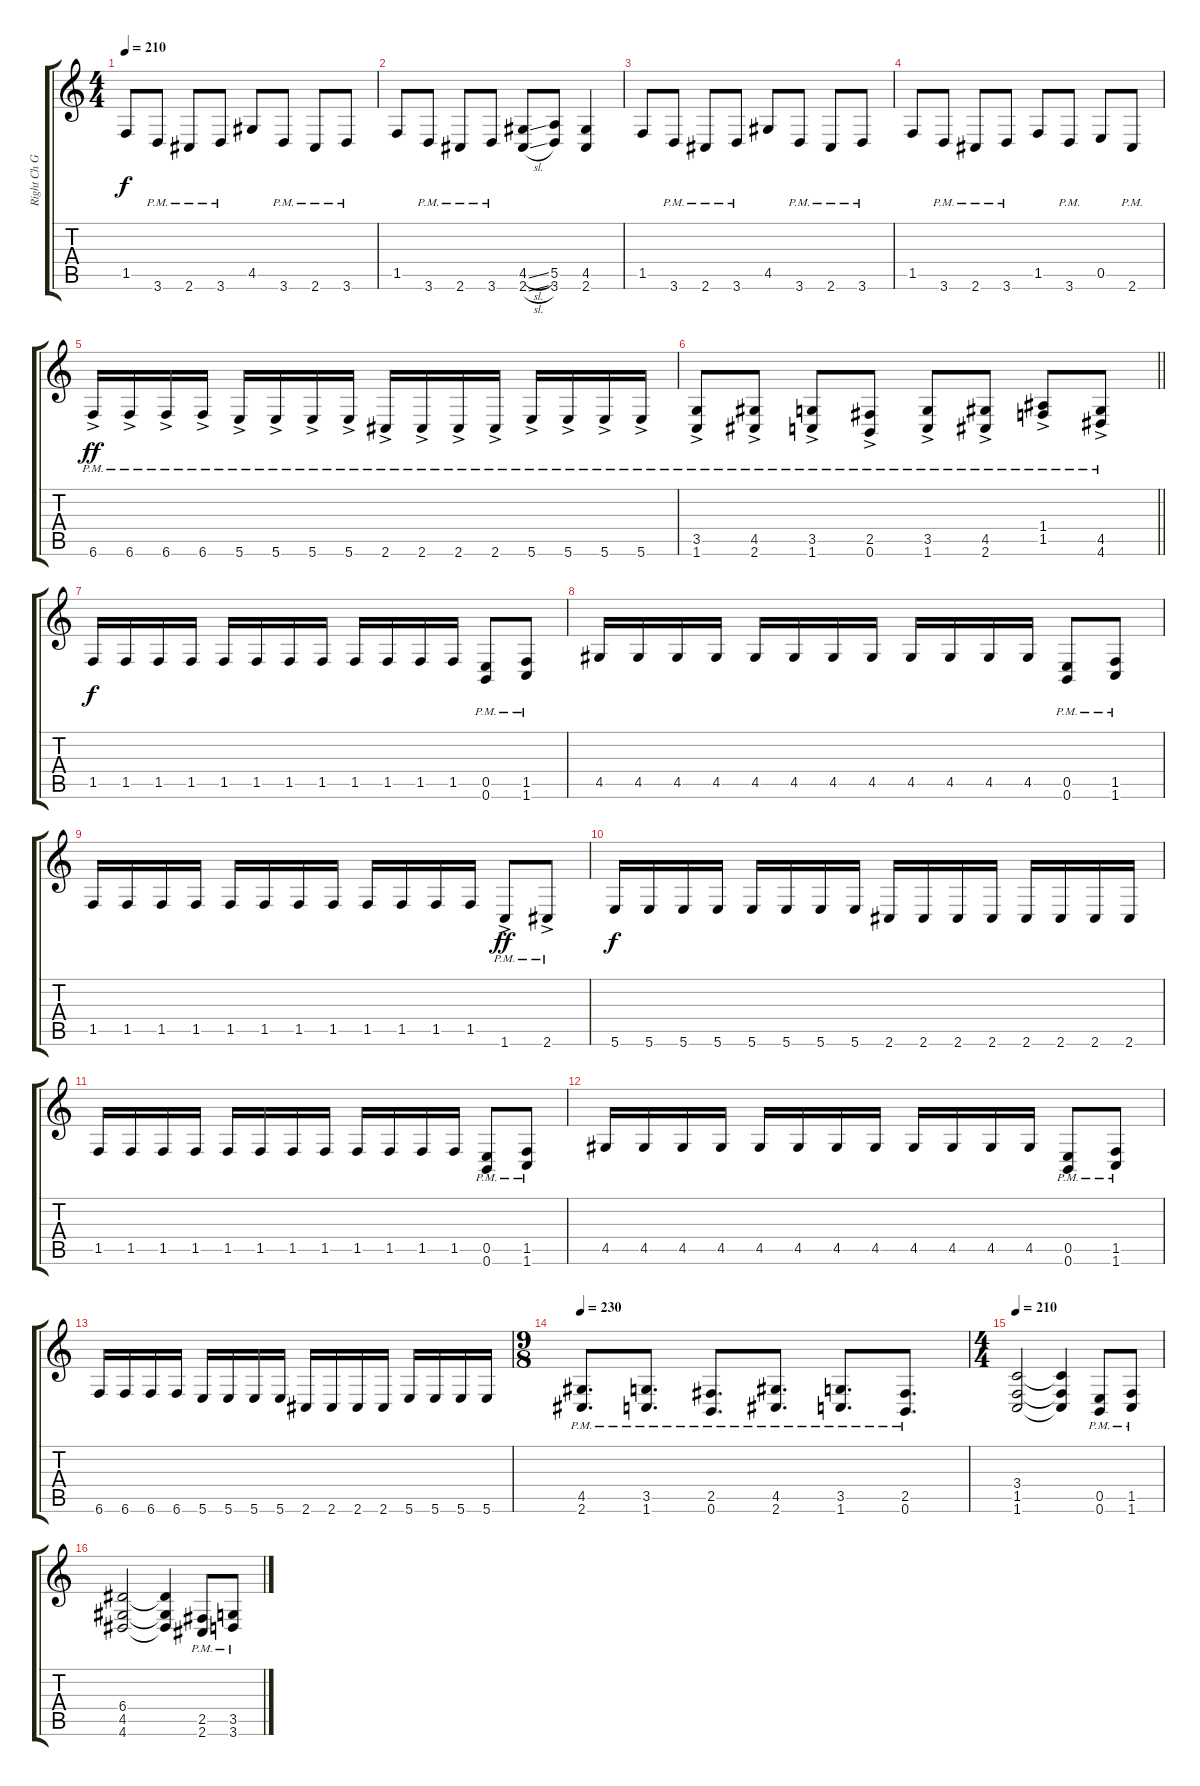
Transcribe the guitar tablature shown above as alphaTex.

\track ("Right Ch Guitar" "Right Ch G") {instrument distortionguitar}
\staff {score tabs}
\tuning (B3 Gb3 D3 A2 E2 B1) {hide}
\ts (4 4)
\tempo 210
\clef g2
\ks c
1.5.8{dy f} 3.6{pm}.8 2.6{pm}.8 3.6{pm}.8 4.5.8 3.6{pm}.8 2.6{pm}.8 3.6{pm}.8 |
1.5.8 3.6{pm}.8 2.6{pm}.8 3.6{pm}.8 (4.5{sl} 2.6{sl}).8 (5.5 3.6).8 (4.5 2.6).4 |
1.5.8 3.6{pm}.8 2.6{pm}.8 3.6{pm}.8 4.5.8 3.6{pm}.8 2.6{pm}.8 3.6{pm}.8 |
1.5.8 3.6{pm}.8 2.6{pm}.8 3.6{pm}.8 1.5.8 3.6{pm}.8 0.5.8 2.6{pm}.8 |
6.6{ac pm}.16{dy ff} 6.6{ac pm}.16 6.6{ac pm}.16 6.6{ac pm}.16 5.6{ac pm}.16 5.6{ac pm}.16 5.6{ac pm}.16 5.6{ac pm}.16 2.6{ac pm}.16 2.6{ac pm}.16 2.6{ac pm}.16 2.6{ac pm}.16 5.6{ac pm}.16 5.6{ac pm}.16 5.6{ac pm}.16 5.6{ac pm}.16 |
\barLineRight lightlight
(3.5{ac pm} 1.6{ac pm}).8 (4.5{ac pm} 2.6{ac pm}).8 (3.5{ac pm} 1.6{ac pm}).8 (2.5{ac pm} 0.6{ac pm}).8 (3.5{ac pm} 1.6{ac pm}).8 (4.5{ac pm} 2.6{ac pm}).8 (1.4{ac pm} 1.5{ac pm}).8 (4.5{ac pm} 4.6{ac pm}).8 |
1.5.16{dy f} 1.5.16 1.5.16 1.5.16 1.5.16 1.5.16 1.5.16 1.5.16 1.5.16 1.5.16 1.5.16 1.5.16 (0.5{pm} 0.6{pm}).8 (1.5{pm} 1.6{pm}).8 |
4.5.16 4.5.16 4.5.16 4.5.16 4.5.16 4.5.16 4.5.16 4.5.16 4.5.16 4.5.16 4.5.16 4.5.16 (0.5{pm} 0.6{pm}).8 (1.5{pm} 1.6{pm}).8 |
1.5.16 1.5.16 1.5.16 1.5.16 1.5.16 1.5.16 1.5.16 1.5.16 1.5.16 1.5.16 1.5.16 1.5.16 1.6{ac pm}.8{dy ff} 2.6{ac pm}.8 |
5.6.16{dy f} 5.6.16 5.6.16 5.6.16 5.6.16 5.6.16 5.6.16 5.6.16 2.6.16 2.6.16 2.6.16 2.6.16 2.6.16 2.6.16 2.6.16 2.6.16 |
1.5.16 1.5.16 1.5.16 1.5.16 1.5.16 1.5.16 1.5.16 1.5.16 1.5.16 1.5.16 1.5.16 1.5.16 (0.5{pm} 0.6{pm}).8 (1.5{pm} 1.6{pm}).8 |
4.5.16 4.5.16 4.5.16 4.5.16 4.5.16 4.5.16 4.5.16 4.5.16 4.5.16 4.5.16 4.5.16 4.5.16 (0.5{pm} 0.6{pm}).8 (1.5{pm} 1.6{pm}).8 |
6.6.16 6.6.16 6.6.16 6.6.16 5.6.16 5.6.16 5.6.16 5.6.16 2.6.16 2.6.16 2.6.16 2.6.16 5.6.16 5.6.16 5.6.16 5.6.16 |
\ts (9 8)
\tempo 230
(4.5{pm} 2.6{pm}).8{d} (3.5{pm} 1.6{pm}).8{d} (2.5{pm} 0.6{pm}).8{d} (4.5{pm} 2.6{pm}).8{d} (3.5{pm} 1.6{pm}).8{d} (2.5{pm} 0.6{pm}).8{d} |
\ts (4 4)
\tempo 210
(3.4 1.5 1.6).2 (3.4{t} 1.5{t} 1.6{t}).4 (0.5{pm} 0.6{pm}).8 (1.5{pm} 1.6{pm}).8 |
(6.4 4.5 4.6).2 (6.4{t} 4.5{t} 4.6{t}).4 (2.5{pm} 2.6{pm}).8 (3.5{pm} 3.6{pm}).8
